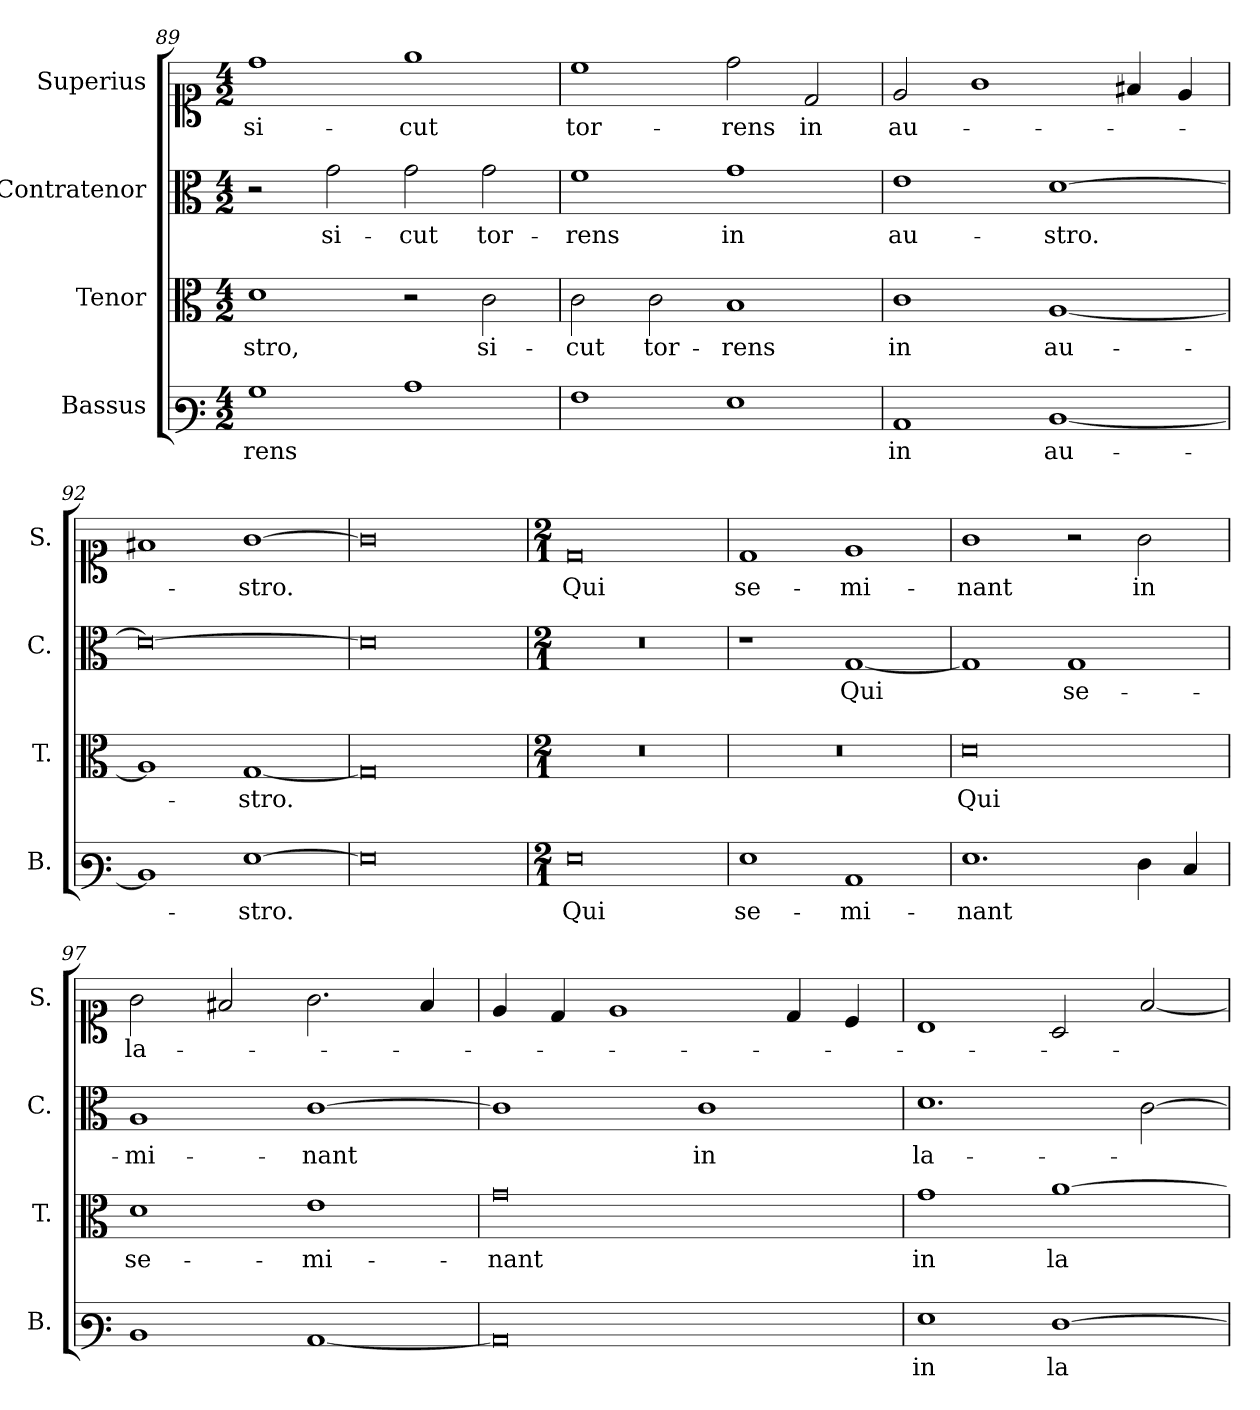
**kern	**text	**kern	**text	**kern	**text	**kern	**text
*part4	*part4	*part3	*part3	*part2	*part2	*part1	*part1
*staff4	*staff4	*staff3	*staff3	*staff2	*staff2	*staff1	*staff1
*I"Bassus	*	*I"Tenor	*	*I"Contratenor	*	*I"Superius	*
*I'B.	*	*I'T.	*	*I'C.	*	*I'S.	*
*clefF3	*	*clefC3	*	*clefC3	*	*clefC1	*
*k[]	*	*k[]	*	*k[]	*	*k[]	*
*M4/2	*	*M4/2	*	*M4/2	*	*M4/2	*
=89	=89	=89	=89	=89	=89	=89	=89
1B	-rens	1d	-stro,	2r	.	1dd	si-
.	.	.	.	2g\	si-	.	.
1c	.	2r	.	2g\	-cut	1ee	-cut
.	.	2c\	si-	2g\	tor-	.	.
=90	=90	=90	=90	=90	=90	=90	=90
1A	.	2c\	-cut	1f	-rens	1cc	tor-
.	.	2c\	tor-	.	.	.	.
1G	.	1B	-rens	1g	in	2dd\	-rens
.	.	.	.	.	.	2d/	in
=91	=91	=91	=91	=91	=91	=91	=91
1C	in	1c	in	1e	au-	2e/	au-
.	.	.	.	.	.	1g	.
[1D	au-	[1A	au-	[1d	-stro.	.	.
.	.	.	.	.	.	4f#X/	.
.	.	.	.	.	.	4e/	.
=92	=92	=92	=92	=92	=92	=92	=92
1D]	.	1A]	.	0d_	.	1f#X	.
[1G	-stro.	[1G	-stro.	.	.	[1g	-stro.
=93	=93	=93	=93	=93	=93	=93	=93
0G]	.	0G]	.	0d]	.	0g]	.
=94	=94	=94	=94	=94	=94	=94	=94
*M2/1	*	*M2/1	*	*M2/1	*	*M2/1	*
!	!	!LO:N:vis=1	!	!LO:N:vis=1	!	!	!
0G	Qui	0r	.	0r	.	0d	Qui
=95	=95	=95	=95	=95	=95	=95	=95
!	!	!LO:N:vis=1	!	!	!	!	!
1G	se-	0r	.	1r	.	1d	se-
1C	-mi-	.	.	[1G	Qui	1e	-mi-
=96	=96	=96	=96	=96	=96	=96	=96
1.G	-nant	0d	Qui	1G]	.	1g	-nant
.	.	.	.	1G	se-	2r	.
4F\	.	.	.	.	.	2g\	in
4E/	.	.	.	.	.	.	.
=97	=97	=97	=97	=97	=97	=97	=97
1D	.	1d	se-	1A	-mi-	2g\	la-
.	.	.	.	.	.	2f#X/	.
[1C	.	1e	-mi-	[1c	-nant	2.g\	.
.	.	.	.	.	.	4f#/	.
=98	=98	=98	=98	=98	=98	=98	=98
0C]	.	0g	-nant	1c]	.	4e/	.
.	.	.	.	.	.	4d/	.
.	.	.	.	.	.	1e	.
.	.	.	.	1c	in	.	.
.	.	.	.	.	.	4d/	.
.	.	.	.	.	.	4c/	.
=99	=99	=99	=99	=99	=99	=99	=99
1G	in	1g	in	1.d	la-	1B	.
[1F	la-	[1a	la-	.	.	2A/	.
.	.	.	.	[2c\	.	[2f/	.
=	=	=	=	=	=	=	=
*-	*-	*-	*-	*-	*-	*-	*-
